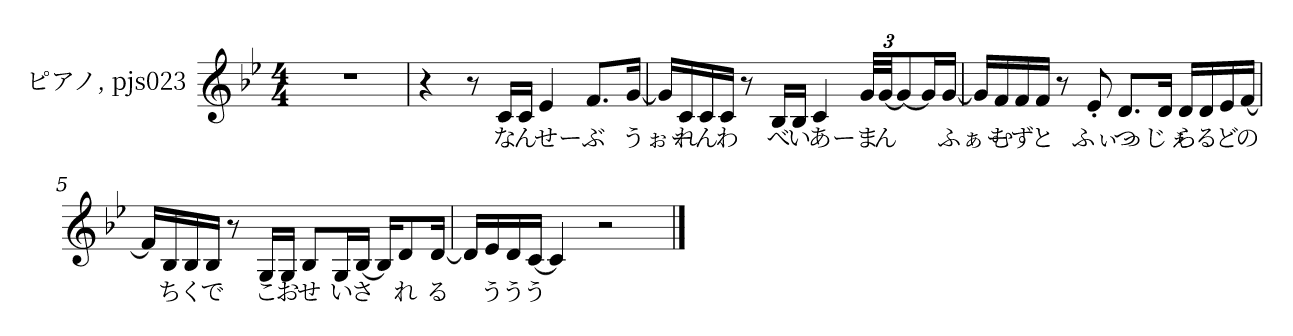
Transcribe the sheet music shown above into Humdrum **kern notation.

**kern	**text
*part1	*part1
*staff1	*staff1
*I"ピアノ, pjs023	*
*clefG2	*
*k[b-e-]	*
*M4/4	*
*MM110	*
=1	=1
1r	.
=2	=2
4r	.
8r	.
!	!LO:LY:b
16c/LL	な
!	!LO:LY:b
16c/JJ	ん
!	!LO:LY:b
4e-/	せー
!	!LO:LY:b
8.f/L	ぶ
!	!LO:LY:b
[16g/Jk	うぉー
=3	=3
16g/LL]	.
!	!LO:LY:b
16c/	れ
!	!LO:LY:b
16c/	ん
!	!LO:LY:b
16c/JJ	わ
8r	.
!	!LO:LY:b
16B-/LL	べ
!	!LO:LY:b
16B-/JJ	い
!	!LO:LY:b
4c/	あー
*Xbrackettup	*
!	!LO:LY:b
48g/LLL	ま
!	!LO:LY:b
[48g/JJ	ん
12g/_	.
16g/L]	.
!	!LO:LY:b
[16g/JJ	ふぁー
=4	=4
16g/LL]	.
!	!LO:LY:b
16f/	む
!	!LO:LY:b
16f/	ず
!	!LO:LY:b
16f/JJ	と
8r	.
!	!LO:LY:b
8e-'/	ふぃっ
!	!LO:LY:b
8.d/L	つ
!	!LO:LY:b
16d/Jk	じぇ
!	!LO:LY:b
16d/LL	ら
!	!LO:LY:b
16d/	る
!	!LO:LY:b
16e-/	ど
!	!LO:LY:b
[16f/JJ	の
!!LO:LB:g=z
=5	=5
16f/LL]	.
!	!LO:LY:b
16B-/	ち
!	!LO:LY:b
16B-/	く
!	!LO:LY:b
16B-/JJ	で
8r	.
!	!LO:LY:b
16G/LL	こ
!	!LO:LY:b
16G/JJ	お
!	!LO:LY:b
8B-/L	せ
!	!LO:LY:b
16G/L	い
!	!LO:LY:b
[16B-/JJ	さ
16B-/KL]	.
!	!LO:LY:b
8d/	れ
!	!LO:LY:b
[16d/Jk	る
=6	=6
16d/LL]	.
!	!LO:LY:b
16e-/	う
!	!LO:LY:b
16d/	う
!	!LO:LY:b
[16c/JJ	う
4c/]	.
2r	.
==	==
*-	*-
